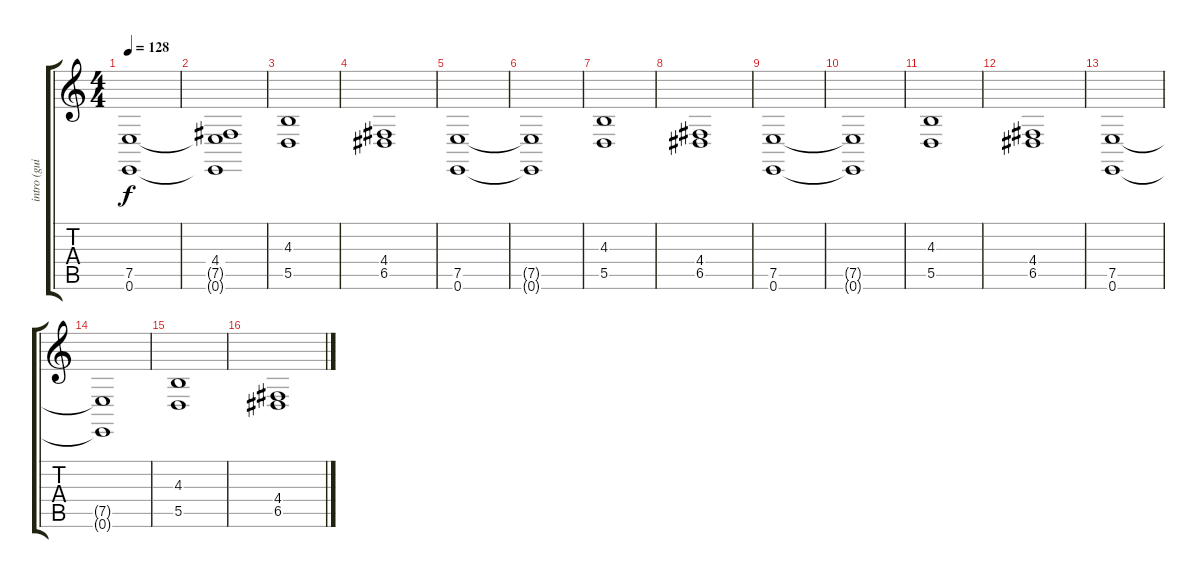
\track ("intro (guitare avec effet)" "intro (gui") {instrument lead8bassandlead}
\staff {score tabs}
\tuning (E4 B3 G3 D3 A2 E2) {hide}
\ts (4 4)
\tempo 128
\clef g2
\ks c
(7.5 0.6).1{dy f} |
(4.4{t} 7.5{t} 0.6{t}).1 |
(4.3 5.5).1 |
(4.4 6.5).1 |
(7.5 0.6).1 |
(7.5{t} 0.6{t}).1 |
(4.3 5.5).1 |
(4.4 6.5).1 |
(7.5 0.6).1 |
(7.5{t} 0.6{t}).1 |
(4.3 5.5).1 |
(4.4 6.5).1 |
(7.5 0.6).1 |
(7.5{t} 0.6{t}).1 |
(4.3 5.5).1 |
(4.4 6.5).1
